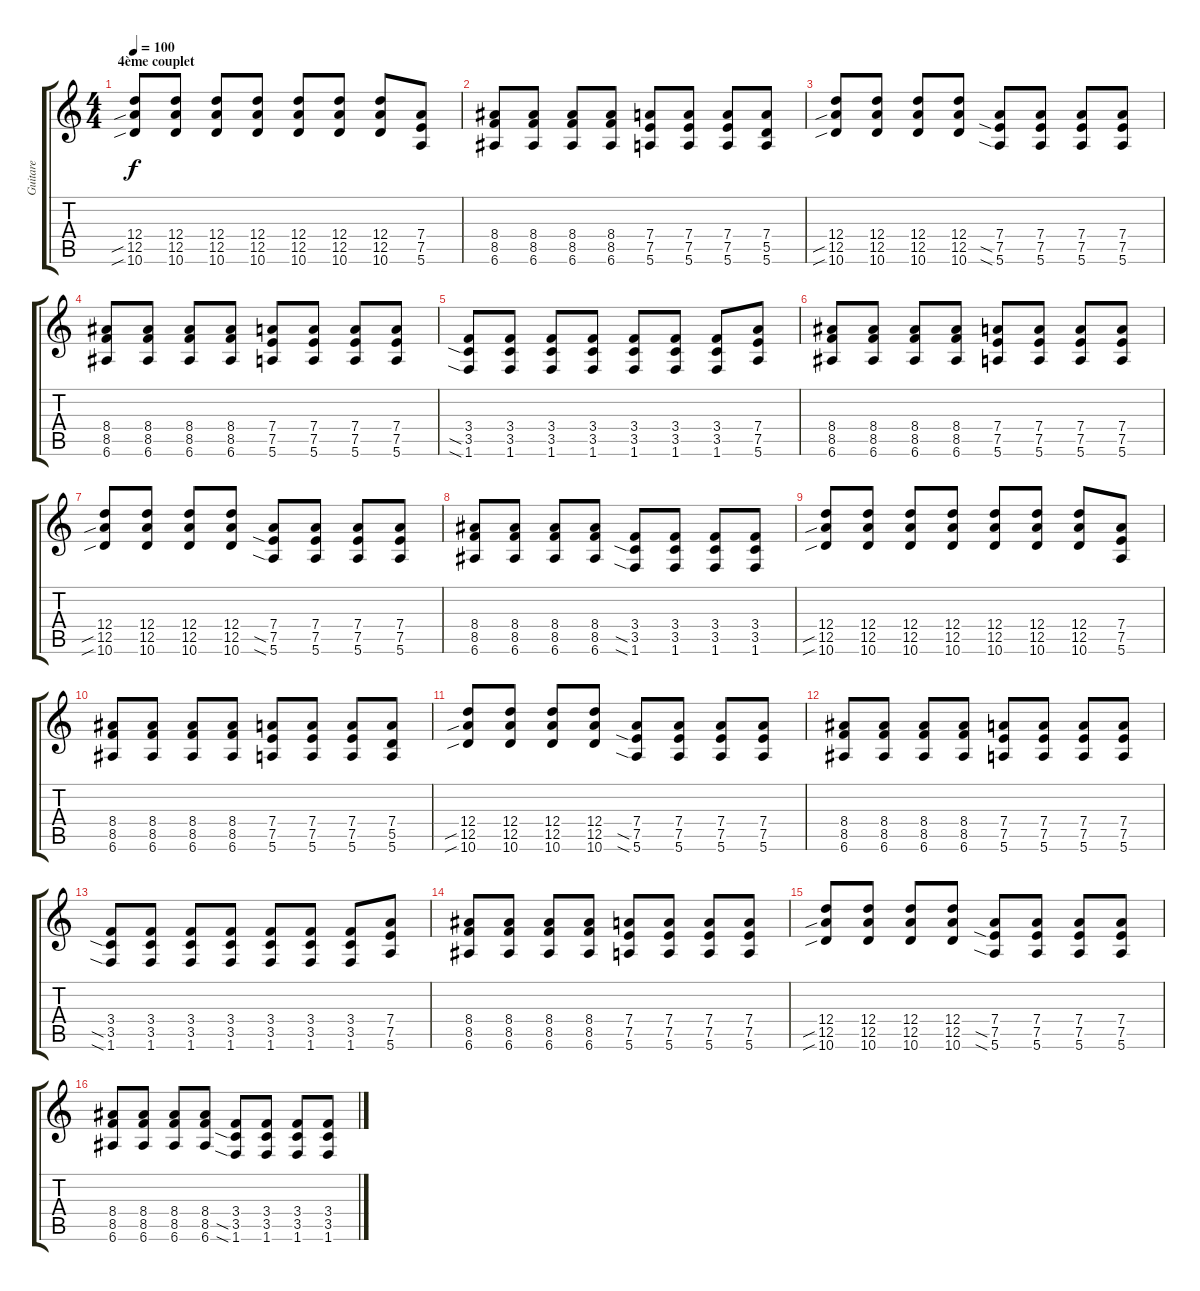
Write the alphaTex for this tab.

\track ("Guitare" "Guitare") {instrument distortionguitar}
\staff {score tabs}
\tuning (E4 B3 G3 D3 A2 E2) {hide}
\ts (4 4)
\section ("" "4ème couplet")
\tempo 100
\clef g2
\ks c
(12.4 12.5{sib} 10.6{sib}).8{dy f} (12.4 12.5 10.6).8 (12.4 12.5 10.6).8 (12.4 12.5 10.6).8 (12.4 12.5 10.6).8 (12.4 12.5 10.6).8 (12.4 12.5 10.6).8 (7.4 7.5 5.6).8 |
(8.4 8.5 6.6).8 (8.4 8.5 6.6).8 (8.4 8.5 6.6).8 (8.4 8.5 6.6).8 (7.4 7.5 5.6).8 (7.4 7.5 5.6).8 (7.4 7.5 5.6).8 (7.4 5.5 5.6).8 |
(12.4 12.5{sib} 10.6{sib}).8 (12.4 12.5 10.6).8 (12.4 12.5 10.6).8 (12.4 12.5 10.6).8 (7.4 7.5{sia} 5.6{sia}).8 (7.4 7.5 5.6).8 (7.4 7.5 5.6).8 (7.4 7.5 5.6).8 |
(8.4 8.5 6.6).8 (8.4 8.5 6.6).8 (8.4 8.5 6.6).8 (8.4 8.5 6.6).8 (7.4 7.5 5.6).8 (7.4 7.5 5.6).8 (7.4 7.5 5.6).8 (7.4 7.5 5.6).8 |
(3.4 3.5{sia} 1.6{sia}).8 (3.4 3.5 1.6).8 (3.4 3.5 1.6).8 (3.4 3.5 1.6).8 (3.4 3.5 1.6).8 (3.4 3.5 1.6).8 (3.4 3.5 1.6).8 (7.4 7.5 5.6).8 |
(8.4 8.5 6.6).8 (8.4 8.5 6.6).8 (8.4 8.5 6.6).8 (8.4 8.5 6.6).8 (7.4 7.5 5.6).8 (7.4 7.5 5.6).8 (7.4 7.5 5.6).8 (7.4 7.5 5.6).8 |
(12.4 12.5{sib} 10.6{sib}).8 (12.4 12.5 10.6).8 (12.4 12.5 10.6).8 (12.4 12.5 10.6).8 (7.4 7.5{sia} 5.6{sia}).8 (7.4 7.5 5.6).8 (7.4 7.5 5.6).8 (7.4 7.5 5.6).8 |
(8.4 8.5 6.6).8 (8.4 8.5 6.6).8 (8.4 8.5 6.6).8 (8.4 8.5 6.6).8 (3.4 3.5{sia} 1.6{sia}).8 (3.4 3.5 1.6).8 (3.4 3.5 1.6).8 (3.4 3.5 1.6).8 |
(12.4 12.5{sib} 10.6{sib}).8 (12.4 12.5 10.6).8 (12.4 12.5 10.6).8 (12.4 12.5 10.6).8 (12.4 12.5 10.6).8 (12.4 12.5 10.6).8 (12.4 12.5 10.6).8 (7.4 7.5 5.6).8 |
(8.4 8.5 6.6).8 (8.4 8.5 6.6).8 (8.4 8.5 6.6).8 (8.4 8.5 6.6).8 (7.4 7.5 5.6).8 (7.4 7.5 5.6).8 (7.4 7.5 5.6).8 (7.4 5.5 5.6).8 |
(12.4 12.5{sib} 10.6{sib}).8 (12.4 12.5 10.6).8 (12.4 12.5 10.6).8 (12.4 12.5 10.6).8 (7.4 7.5{sia} 5.6{sia}).8 (7.4 7.5 5.6).8 (7.4 7.5 5.6).8 (7.4 7.5 5.6).8 |
(8.4 8.5 6.6).8 (8.4 8.5 6.6).8 (8.4 8.5 6.6).8 (8.4 8.5 6.6).8 (7.4 7.5 5.6).8 (7.4 7.5 5.6).8 (7.4 7.5 5.6).8 (7.4 7.5 5.6).8 |
(3.4 3.5{sia} 1.6{sia}).8 (3.4 3.5 1.6).8 (3.4 3.5 1.6).8 (3.4 3.5 1.6).8 (3.4 3.5 1.6).8 (3.4 3.5 1.6).8 (3.4 3.5 1.6).8 (7.4 7.5 5.6).8 |
(8.4 8.5 6.6).8 (8.4 8.5 6.6).8 (8.4 8.5 6.6).8 (8.4 8.5 6.6).8 (7.4 7.5 5.6).8 (7.4 7.5 5.6).8 (7.4 7.5 5.6).8 (7.4 7.5 5.6).8 |
(12.4 12.5{sib} 10.6{sib}).8 (12.4 12.5 10.6).8 (12.4 12.5 10.6).8 (12.4 12.5 10.6).8 (7.4 7.5{sia} 5.6{sia}).8 (7.4 7.5 5.6).8 (7.4 7.5 5.6).8 (7.4 7.5 5.6).8 |
(8.4 8.5 6.6).8 (8.4 8.5 6.6).8 (8.4 8.5 6.6).8 (8.4 8.5 6.6).8 (3.4 3.5{sia} 1.6{sia}).8 (3.4 3.5 1.6).8 (3.4 3.5 1.6).8 (3.4 3.5 1.6).8
